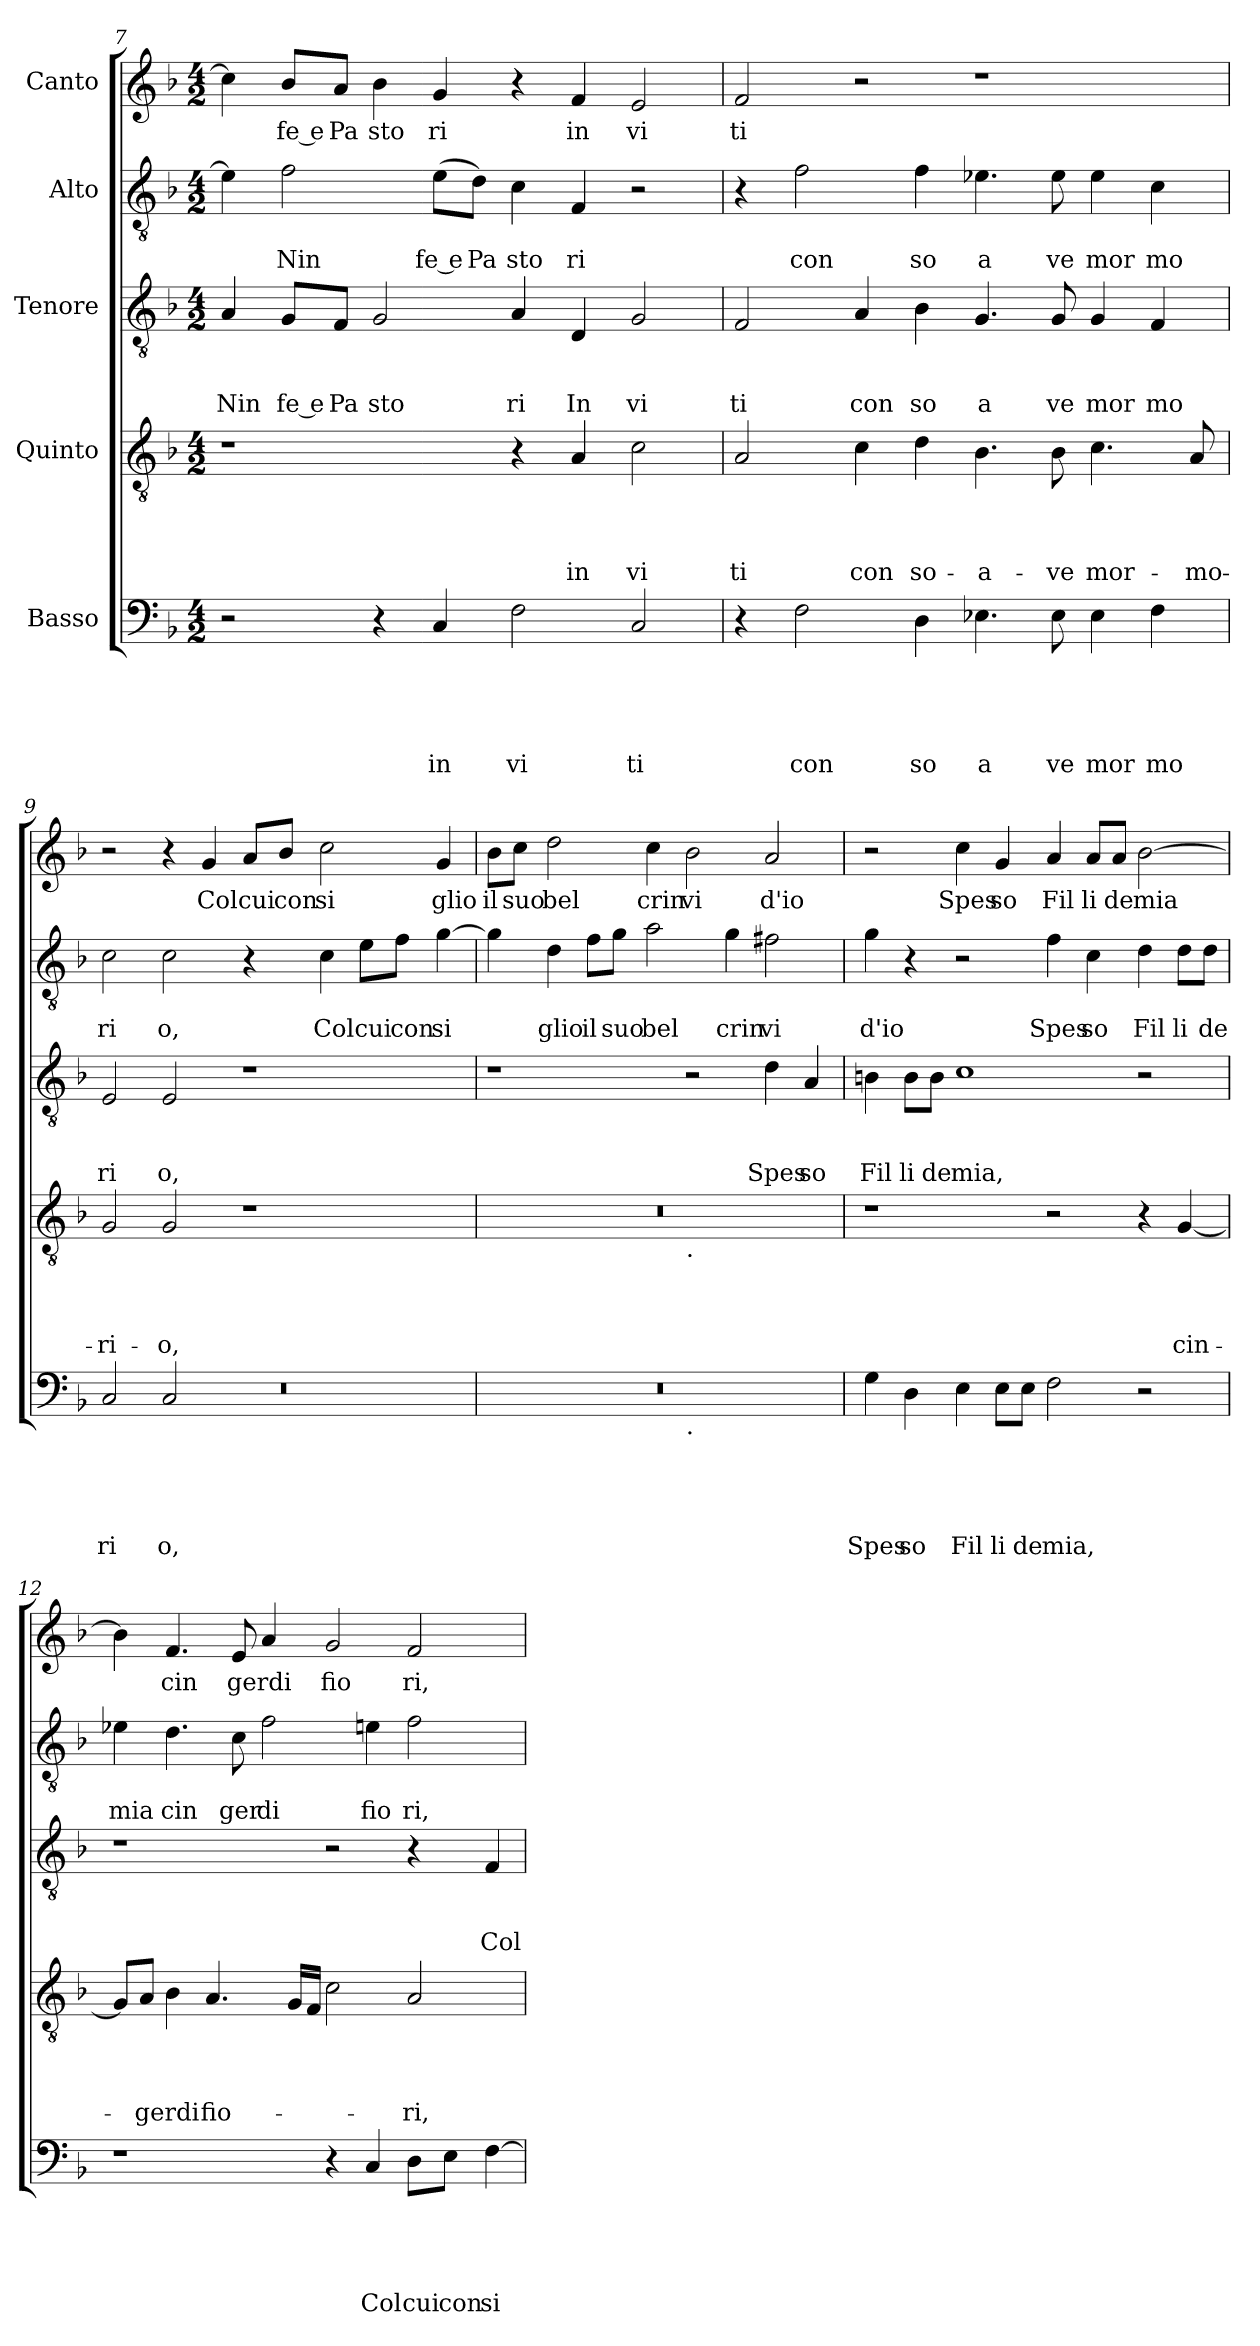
**kern	**text	**text	**text	**text	**text	**kern	**text	**text	**text	**text	**kern	**text	**text	**text	**kern	**text	**text	**kern	**text
*part5	*part5	*part5	*part5	*part5	*part5	*part4	*part4	*part4	*part4	*part4	*part3	*part3	*part3	*part3	*part2	*part2	*part2	*part1	*part1
*staff5	*staff5	*staff5	*staff5	*staff5	*staff5	*staff4	*staff4	*staff4	*staff4	*staff4	*staff3	*staff3	*staff3	*staff3	*staff2	*staff2	*staff2	*staff1	*staff1
*I"Basso	*	*	*	*	*	*I"Quinto	*	*	*	*	*I"Tenore	*	*	*	*I"Alto	*	*	*I"Canto	*
*clefF4	*	*	*	*	*	*clefGv2	*	*	*	*	*clefGv2	*	*	*	*clefGv2	*	*	*clefG2	*
*k[b-]	*	*	*	*	*	*k[b-]	*	*	*	*	*k[b-]	*	*	*	*k[b-]	*	*	*k[b-]	*
*F:	*	*	*	*	*	*F:	*	*	*	*	*F:	*	*	*	*F:	*	*	*F:	*
*M4/2	*	*	*	*	*	*M4/2	*	*	*	*	*M4/2	*	*	*	*M4/2	*	*	*M4/2	*
=7	=7	=7	=7	=7	=7	=7	=7	=7	=7	=7	=7	=7	=7	=7	=7	=7	=7	=7	=7
!	!	!	!	!	!	!	!	!	!	!	!	!	!	!LO:LY:b	!	!	!	!	!
2r	.	.	.	.	.	1r	.	.	.	.	4A/	.	.	Nin	4e\]	.	.	4cc\]	.
!	!	!	!	!	!	!	!	!	!	!	!	!	!	!LO:LY:b:rj	!	!	!LO:LY:b	!	!LO:LY:b:rj
.	.	.	.	.	.	.	.	.	.	.	8G/L	.	.	fe e	2f\	.	Nin	8b-/L	fe e
!	!	!	!	!	!	!	!	!	!	!	!	!	!	!LO:LY:b	!	!	!	!	!LO:LY:b
.	.	.	.	.	.	.	.	.	.	.	8F/J	.	.	Pa	.	.	.	8a/J	Pa
!	!	!	!	!	!	!	!	!	!	!	!	!	!	!LO:LY:b	!	!	!	!	!LO:LY:b
4r	.	.	.	.	.	.	.	.	.	.	2G/	.	.	sto	.	.	.	4b-\	sto
!	!	!	!	!	!LO:LY:b	!	!	!	!	!	!	!	!	!	!	!	!LO:LY:b:rj	!	!LO:LY:b
4C/	.	.	.	.	in	.	.	.	.	.	.	.	.	.	(<8e\L	.	fe e	4g/	ri
!	!	!	!	!	!	!	!	!	!	!	!	!	!	!	!	!	!LO:LY:b	!	!
.	.	.	.	.	.	.	.	.	.	.	.	.	.	.	8d\J)	.	Pa	.	.
!	!	!	!	!	!LO:LY:b	!	!	!	!	!	!	!	!	!LO:LY:b	!	!	!LO:LY:b	!	!
2F\	.	.	.	.	vi	4r	.	.	.	.	4A/	.	.	ri	4c\	.	sto	4r	.
!	!	!	!	!	!	!	!	!	!	!LO:LY:b	!	!	!	!LO:LY:b	!	!	!LO:LY:b	!	!LO:LY:b
.	.	.	.	.	.	4A/	.	.	.	in	4D/	.	.	In	4F/	.	ri	4f/	in
!	!	!	!	!	!LO:LY:b	!	!	!	!	!LO:LY:b	!	!	!	!LO:LY:b	!	!	!	!	!LO:LY:b
2C/	.	.	.	.	ti	2c\	.	.	.	vi	2G/	.	.	vi	2r	.	.	2e/	vi
!!LO:LB:g=z
=8	=8	=8	=8	=8	=8	=8	=8	=8	=8	=8	=8	=8	=8	=8	=8	=8	=8	=8	=8
!	!	!	!	!	!	!	!	!	!	!LO:LY:b	!	!	!	!LO:LY:b	!	!	!	!	!LO:LY:b
4r	.	.	.	.	.	2A/	.	.	.	ti	2F/	.	.	ti	4r	.	.	2f/	ti
!	!	!	!	!	!LO:LY:b	!	!	!	!	!	!	!	!	!	!	!	!LO:LY:b	!	!
2F\	.	.	.	.	con	.	.	.	.	.	.	.	.	.	2f\	.	con	.	.
!	!	!	!	!	!	!	!	!	!	!LO:LY:b	!	!	!	!LO:LY:b	!	!	!	!	!
.	.	.	.	.	.	4c\	.	.	.	con	4A/	.	.	con	.	.	.	2r	.
!	!	!	!	!	!LO:LY:b	!	!	!	!	!LO:LY:b	!	!	!	!LO:LY:b	!	!	!LO:LY:b	!	!
4D\	.	.	.	.	so	4d\	.	.	.	so-	4B-\	.	.	so	4f\	.	so	.	.
!	!	!	!	!	!LO:LY:b	!	!	!	!	!LO:LY:b	!	!	!	!LO:LY:b	!	!	!LO:LY:b	!	!
4.E-X\	.	.	.	.	a	4.B-\	.	.	.	-a-	4.G/	.	.	a	4.e-X\	.	a	1r	.
!	!	!	!	!	!LO:LY:b	!	!	!	!	!LO:LY:b	!	!	!	!LO:LY:b	!	!	!LO:LY:b	!	!
8E-\	.	.	.	.	ve	8B-\	.	.	.	-ve	8G/	.	.	ve	8e-\	.	ve	.	.
!	!	!	!	!	!LO:LY:b	!	!	!	!	!LO:LY:b	!	!	!	!LO:LY:b	!	!	!LO:LY:b	!	!
4E-\	.	.	.	.	mor	4.c\	.	.	.	mor-	4G/	.	.	mor	4e-\	.	mor	.	.
!	!	!	!	!	!LO:LY:b	!	!	!	!	!	!	!	!	!LO:LY:b	!	!	!LO:LY:b	!	!
4F\	.	.	.	.	mo	.	.	.	.	.	4F/	.	.	mo	4c\	.	mo	.	.
!	!	!	!	!	!	!	!	!	!	!LO:LY:b	!	!	!	!	!	!	!	!	!
.	.	.	.	.	.	8A/	.	.	.	-mo-	.	.	.	.	.	.	.	.	.
=9	=9	=9	=9	=9	=9	=9	=9	=9	=9	=9	=9	=9	=9	=9	=9	=9	=9	=9	=9
*^	*	*	*	*	*	*	*	*	*	*	*	*	*	*	*	*	*	*	*
*	*^	*	*	*	*	*	*	*	*	*	*	*	*	*	*	*	*	*	*	*
!	!	!LO:N:vis=1	!	!	!	!	!LO:LY:b	!	!	!	!	!LO:LY:b	!	!	!	!LO:LY:b	!	!	!LO:LY:b	!	!
2C/	2ryy	0r	.	.	.	.	ri	2G/	.	.	.	-ri-	2E/	.	.	ri	2c\	.	ri	2r	.
!	!	!	!	!	!	!	!LO:LY:b	!	!	!	!	!LO:LY:b	!	!	!	!LO:LY:b	!	!	!LO:LY:b	!	!
2ryy	2C/	.	.	.	.	.	o,	2G/	.	.	.	-o,	2E/	.	.	o,	2c\	.	o,	4r	.
!	!	!	!	!	!	!	!	!	!	!	!	!	!	!	!	!	!	!	!	!	!LO:LY:b
.	.	.	.	.	.	.	.	.	.	.	.	.	.	.	.	.	.	.	.	4g/	Col
!	!	!	!	!	!	!	!	!	!	!	!	!	!	!	!	!	!	!	!	!	!LO:LY:b
1ryy	1ryy	.	.	.	.	.	.	1r	.	.	.	.	1r	.	.	.	4r	.	.	8a/L	cui
!	!	!	!	!	!	!	!	!	!	!	!	!	!	!	!	!	!	!	!	!	!LO:LY:b
.	.	.	.	.	.	.	.	.	.	.	.	.	.	.	.	.	.	.	.	8b-/J	con
!	!	!	!	!	!	!	!	!	!	!	!	!	!	!	!	!	!	!	!LO:LY:b	!	!LO:LY:b
.	.	.	.	.	.	.	.	.	.	.	.	.	.	.	.	.	4c\	.	Col	2cc\	si
!	!	!	!	!	!	!	!	!	!	!	!	!	!	!	!	!	!	!	!LO:LY:b	!	!
.	.	.	.	.	.	.	.	.	.	.	.	.	.	.	.	.	8e\L	.	cui	.	.
!	!	!	!	!	!	!	!	!	!	!	!	!	!	!	!	!	!	!	!LO:LY:b	!	!
.	.	.	.	.	.	.	.	.	.	.	.	.	.	.	.	.	8f\J	.	con	.	.
!	!	!	!	!	!	!	!	!	!	!	!	!	!	!	!	!	!	!	!LO:LY:b	!	!LO:LY:b
.	.	.	.	.	.	.	.	.	.	.	.	.	.	.	.	.	[>4g\	.	si	4g/	glio
*v	*v	*v	*	*	*	*	*	*	*	*	*	*	*	*	*	*	*	*	*	*	*
=10	=10	=10	=10	=10	=10	=10	=10	=10	=10	=10	=10	=10	=10	=10	=10	=10	=10	=10	=10
!	!	!	!	!	!	!	!	!	!	!	!	!	!	!	!	!	!	!	!LO:LY:b
*^	*	*	*	*	*	*^	*	*	*	*	*	*	*	*	*	*	*	*	*
0r	1ryy	.	.	.	.	.	0r	1ryy	.	.	.	.	1r	.	.	.	4g\]	.	.	8b-\L	il
!	!	!	!	!	!	!	!	!	!	!	!	!	!	!	!	!	!	!	!	!	!LO:LY:b
.	.	.	.	.	.	.	.	.	.	.	.	.	.	.	.	.	.	.	.	8cc\J	suo
!	!	!	!	!	!	!	!	!	!	!	!	!	!	!	!	!	!	!	!LO:LY:b	!	!LO:LY:b
.	.	.	.	.	.	.	.	.	.	.	.	.	.	.	.	.	4d\	.	glio	2dd\	bel
!	!	!	!	!	!	!	!	!	!	!	!	!	!	!	!	!	!	!	!LO:LY:b	!	!
.	.	.	.	.	.	.	.	.	.	.	.	.	.	.	.	.	8f\L	.	il	.	.
!	!	!	!	!	!	!	!	!	!	!	!	!	!	!	!	!	!	!	!LO:LY:b	!	!
.	.	.	.	.	.	.	.	.	.	.	.	.	.	.	.	.	8g\J	.	suo	.	.
!	!	!	!	!	!	!	!	!	!	!	!	!	!	!	!	!	!	!	!LO:LY:b	!	!LO:LY:b
.	.	.	.	.	.	.	.	.	.	.	.	.	.	.	.	.	2a\	.	bel	4cc\	crin
!	!	!	!	!	!	!	!	!LO:TX:b:t=.	!	!	!	!	!	!	!	!	!	!	!	!	!
!	!LO:TX:b:t=.	!	!	!	!	!	!	!	!	!	!	!	!	!	!	!	!	!	!	!	!
!	!	!	!	!	!	!	!	!	!	!	!	!	!	!	!	!	!	!	!	!	!LO:LY:b
.	1ryy	.	.	.	.	.	.	1ryy	.	.	.	.	2r	.	.	.	.	.	.	2b-\	vi
!	!	!	!	!	!	!	!	!	!	!	!	!	!	!	!	!	!	!	!LO:LY:b	!	!
.	.	.	.	.	.	.	.	.	.	.	.	.	.	.	.	.	4g\	.	crin	.	.
!	!	!	!	!	!	!	!	!	!	!	!	!	!	!	!	!LO:LY:b	!	!	!LO:LY:b	!	!LO:LY:b
.	.	.	.	.	.	.	.	.	.	.	.	.	4d\	.	.	Spes	2f#X\	.	vi	2a/	d'io
!	!	!	!	!	!	!	!	!	!	!	!	!	!	!	!	!LO:LY:b	!	!	!	!	!
.	.	.	.	.	.	.	.	.	.	.	.	.	4A/	.	.	so	.	.	.	.	.
=11	=11	=11	=11	=11	=11	=11	=11	=11	=11	=11	=11	=11	=11	=11	=11	=11	=11	=11	=11	=11	=11
!	!	!	!	!	!	!LO:LY:b	!	!	!	!	!	!	!	!	!	!LO:LY:b	!	!	!LO:LY:b	!	!
*v	*v	*	*	*	*	*	*	*	*	*	*	*	*	*	*	*	*	*	*	*	*
*	*	*	*	*	*	*v	*v	*	*	*	*	*	*	*	*	*	*	*	*	*
4G\	.	.	.	.	Spes	1r	.	.	.	.	4Bn\	.	.	Fil	4g\	.	d'io	2r	.
!	!	!	!	!	!LO:LY:b	!	!	!	!	!	!	!	!	!LO:LY:b	!	!	!	!	!
4D\	.	.	.	.	so	.	.	.	.	.	8B\L	.	.	li	4r	.	.	.	.
!	!	!	!	!	!	!	!	!	!	!	!	!	!	!LO:LY:b	!	!	!	!	!
.	.	.	.	.	.	.	.	.	.	.	8B\J	.	.	de	.	.	.	.	.
!	!	!	!	!	!LO:LY:b	!	!	!	!	!	!	!	!	!LO:LY:b	!	!	!	!	!LO:LY:b
4E\	.	.	.	.	Fil	.	.	.	.	.	1c	.	.	mia,	2r	.	.	4cc\	Spes
!	!	!	!	!	!LO:LY:b	!	!	!	!	!	!	!	!	!	!	!	!	!	!LO:LY:b
8E\L	.	.	.	.	li	.	.	.	.	.	.	.	.	.	.	.	.	4g/	so
!	!	!	!	!	!LO:LY:b	!	!	!	!	!	!	!	!	!	!	!	!	!	!
8E\J	.	.	.	.	de	.	.	.	.	.	.	.	.	.	.	.	.	.	.
!	!	!	!	!	!LO:LY:b	!	!	!	!	!	!	!	!	!	!	!	!LO:LY:b	!	!LO:LY:b
2F\	.	.	.	.	mia,	2r	.	.	.	.	.	.	.	.	4f\	.	Spes	4a/	Fil
!	!	!	!	!	!	!	!	!	!	!	!	!	!	!	!	!	!LO:LY:b	!	!LO:LY:b
.	.	.	.	.	.	.	.	.	.	.	.	.	.	.	4c\	.	so	8a/L	li
!	!	!	!	!	!	!	!	!	!	!	!	!	!	!	!	!	!	!	!LO:LY:b
.	.	.	.	.	.	.	.	.	.	.	.	.	.	.	.	.	.	8a/J	de
!	!	!	!	!	!	!	!	!	!	!	!	!	!	!	!	!	!LO:LY:b	!	!LO:LY:b
2r	.	.	.	.	.	4r	.	.	.	.	2r	.	.	.	4d\	.	Fil	[>2b-\	mia
!	!	!	!	!	!	!	!	!	!	!LO:LY:b	!	!	!	!	!	!	!LO:LY:b	!	!
.	.	.	.	.	.	[>4G/	.	.	.	cin-	.	.	.	.	8d\L	.	li	.	.
!	!	!	!	!	!	!	!	!	!	!	!	!	!	!	!	!	!LO:LY:b	!	!
.	.	.	.	.	.	.	.	.	.	.	.	.	.	.	8d\J	.	de	.	.
!!LO:PB:g=z
=12	=12	=12	=12	=12	=12	=12	=12	=12	=12	=12	=12	=12	=12	=12	=12	=12	=12	=12	=12
!	!	!	!	!	!	!	!	!	!	!	!	!	!	!	!	!	!LO:LY:b	!	!
1r	.	.	.	.	.	8G/L]	.	.	.	.	1r	.	.	.	4e-X\	.	mia	4b-\]	.
!	!	!	!	!	!	!	!	!	!	!LO:LY:b	!	!	!	!	!	!	!	!	!
.	.	.	.	.	.	8A/J	.	.	.	-gerdi	.	.	.	.	.	.	.	.	.
!	!	!	!	!	!	!	!	!	!	!	!	!	!	!	!	!	!LO:LY:b	!	!LO:LY:b
.	.	.	.	.	.	4B-\	.	.	.	.	.	.	.	.	4.d\	.	cin	4.f/	cin
!	!	!	!	!	!	!	!	!	!	!LO:LY:b	!	!	!	!	!	!	!	!	!
.	.	.	.	.	.	4.A/	.	.	.	fio-	.	.	.	.	.	.	.	.	.
!	!	!	!	!	!	!	!	!	!	!	!	!	!	!	!	!	!LO:LY:b	!	!LO:LY:b
.	.	.	.	.	.	.	.	.	.	.	.	.	.	.	8c\	.	ger	8e/	gerdi
!	!	!	!	!	!	!	!	!	!	!	!	!	!	!	!	!	!LO:LY:b	!	!
.	.	.	.	.	.	.	.	.	.	.	.	.	.	.	2f\	.	di	4a/	.
.	.	.	.	.	.	16G/LL	.	.	.	.	.	.	.	.	.	.	.	.	.
.	.	.	.	.	.	16F/JJ	.	.	.	.	.	.	.	.	.	.	.	.	.
!	!	!	!	!	!	!	!	!	!	!	!	!	!	!	!	!	!	!	!LO:LY:b
4r	.	.	.	.	.	2c\	.	.	.	.	2r	.	.	.	.	.	.	2g/	fio
!	!	!	!	!	!LO:LY:b	!	!	!	!	!	!	!	!	!	!	!	!LO:LY:b	!	!
4C/	.	.	.	.	Col	.	.	.	.	.	.	.	.	.	4en\	.	fio	.	.
!	!	!	!	!	!LO:LY:b	!	!	!	!	!LO:LY:b	!	!	!	!	!	!	!LO:LY:b	!	!LO:LY:b
8D\L	.	.	.	.	cui	2A/	.	.	.	-ri,	4r	.	.	.	2f\	.	ri,	2f/	ri,
!	!	!	!	!	!LO:LY:b	!	!	!	!	!	!	!	!	!	!	!	!	!	!
8E\J	.	.	.	.	con	.	.	.	.	.	.	.	.	.	.	.	.	.	.
!	!	!	!	!	!LO:LY:b	!	!	!	!	!	!	!	!	!LO:LY:b	!	!	!	!	!
[>4F\	.	.	.	.	si	.	.	.	.	.	4F/	.	.	Col	.	.	.	.	.
=	=	=	=	=	=	=	=	=	=	=	=	=	=	=	=	=	=	=	=
*-	*-	*-	*-	*-	*-	*-	*-	*-	*-	*-	*-	*-	*-	*-	*-	*-	*-	*-	*-
